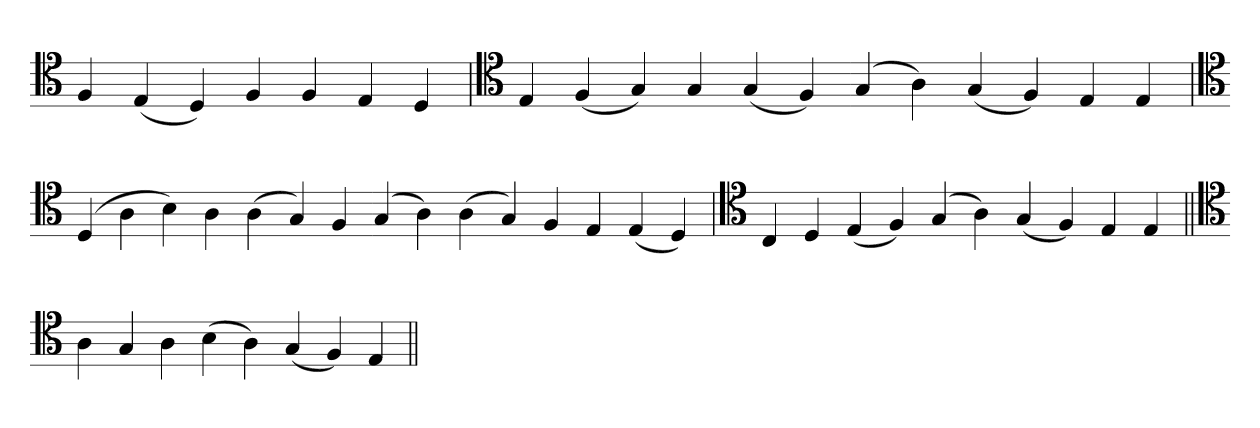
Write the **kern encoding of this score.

**kern
*part1
*staff1
*clefC4
=
4F
(4E
4D)
4F
4F
4E
4D
=`
*clefC4
4E
(4F
4G)
4G
(4G
4F)
(4G
4A)
(4G
4F)
4E
4E
='
*clefC4
(4D
4A
4B)
4A
(4A
4G)
4F
(4G
4A)
(4A
4G)
4F
4E
(4E
4D)
='
*clefC4
4C
4D
(4E
4F)
(4G
4A)
(4G
4F)
4E
4E
=||
*clefC4
4A
4G
4A
(4B
4A)
(4G
4F)
4E
=||
*-
